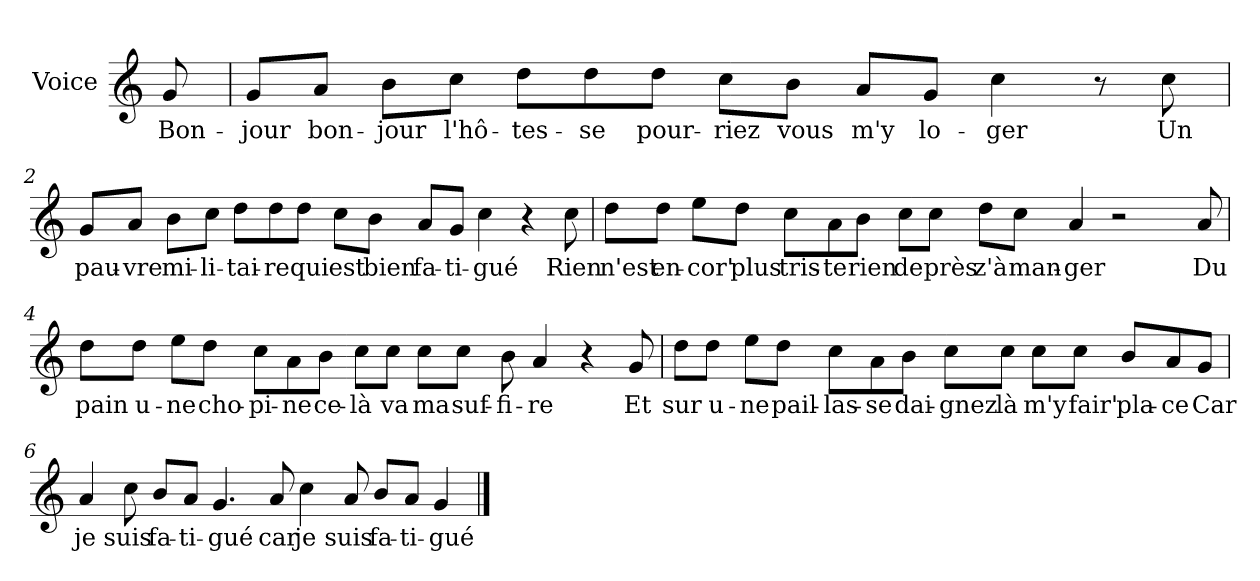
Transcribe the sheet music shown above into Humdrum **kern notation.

**kern	**text
*part1	*part1
*staff1	*staff1
*I"Voice	*
*I'V	*
*clefG2	*
*k[]	*
*C:	*
=	=
8g/	Bon-
=1	=1
8g/L	-jour
8a/J	bon-
8b\L	-jour
8cc\J	l'hô-
8dd\L	-tes-
8dd\	-se
8dd\J	pour-
8cc\L	-riez
8b\J	vous
8a/L	m'y
8g/J	lo-
4cc\	-ger
8r	.
8cc\	Un
=2	=2
8g/L	pau-
8a/J	-vre
8b\L	mi-
8cc\J	-li-
8dd\L	-tai-
8dd\	-re
8dd\J	qui
8cc\L	est
8b\J	bien
8a/L	fa-
8g/J	-ti-
4cc\	-gué
4r	.
8cc\	Rien
!!LO:LB:g=z
=3	=3
*^	*
8dd\L	2ryy	n'est
8dd\J	.	en-
8ee\L	.	-cor'
8dd\J	.	plus
8cc\L	4ryy	tris-
8a\	.	-te
8b\J	32ryy	rien
*MM95	*	*
.	1ryy	.
8cc\L	.	de
8cc\J	.	près
8dd\L	.	z'à
8cc\J	.	man-
4a/	.	-ger
2r	.	.
.	4...ryy	.
8a/	.	Du
*v	*v	*
=4	=4
8dd\L	pain
8dd\J	u-
8ee\L	-ne
8dd\J	cho-
8cc\L	-pi-
8a\	-ne
8b\J	ce-
8cc\L	-là
8cc\J	va
8cc\L	ma
8cc\J	suf-
8b\	-fi-
4a/	-re
4r	.
8g/	Et
!!LO:LB:g=z
=5	=5
8dd\L	sur
8dd\J	u-
8ee\L	-ne
8dd\J	pail-
8cc\L	-las-
8a\	-se
8b\J	dai-
8cc\L	-gnez
8cc\J	là
8cc\L	m'y
8cc\J	fair'
8b/L	pla-
8a/	-ce
8g/J	Car
=6	=6
4a/	je
8cc\	suis
8b/L	fa-
8a/J	-ti-
4.g/	-gué
8a/	car
4cc\	je
8a/	suis
8b/L	fa-
8a/J	-ti-
4g/	-gué
==	==
*-	*-
